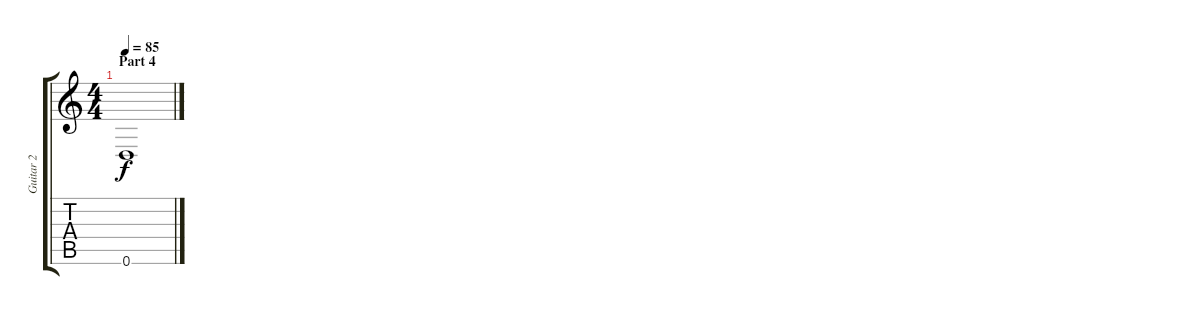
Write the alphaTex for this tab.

\track ("Guitar 2" "Guitar 2") {instrument distortionguitar}
\staff {score tabs}
\tuning (D4 A3 F3 C3 G2 D2) {hide}
\ts (4 4)
\section ("" "Part 4")
\tempo 85
\clef g2
\ks c
0.6{t}.1{dy f volume 0}
